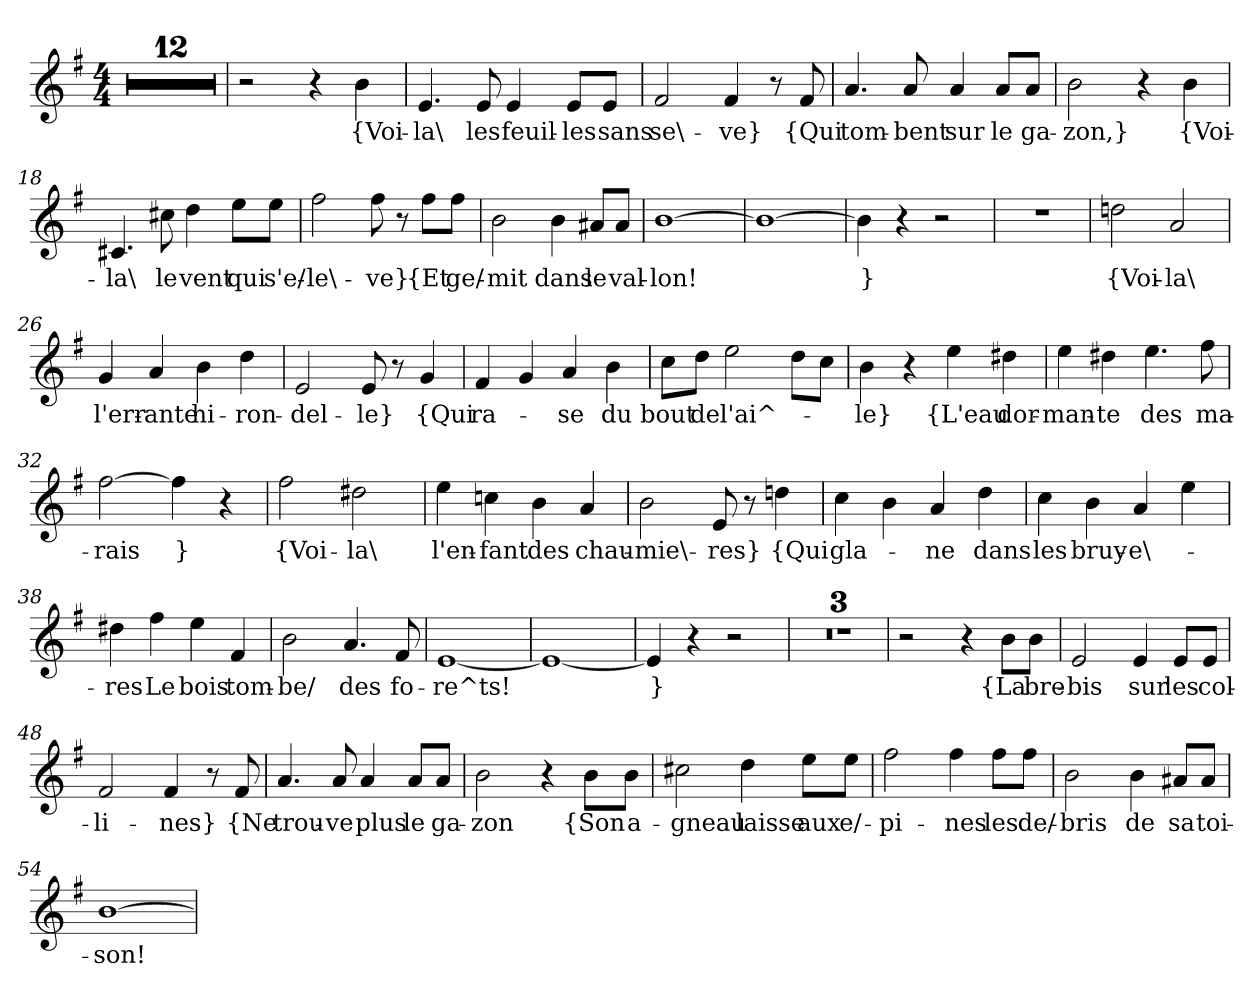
**kern	**text
*part1	*part1
*staff1	*staff1
*clefG2	*
*k[f#]	*
*M4/4	*
=1	=1
1r	.
=2	=2
1r	.
=3	=3
1r	.
=4	=4
1r	.
=5	=5
1r	.
=6	=6
1r	.
=7	=7
1r	.
=8	=8
1r	.
=9	=9
1r	.
=10	=10
1r	.
=11	=11
1r	.
=12	=12
1r	.
=13	=13
2r	.
4r	.
4b	{Voi-
=14	=14
4.e	-la\
8e	les
4e	feuil-
8e/L	-les
8e/J	sans
=15	=15
2f#	se\-
4f#	-ve}
8r	.
8f#	{Qui
=16	=16
4.a	tom-
8a	-bent
4a	sur
8a/L	le
8a/J	ga-
=17	=17
2b	-zon,}
4r	.
4b	{Voi-
=18	=18
4.c#X	-la\
8cc#X	le
4dd	vent
8ee\L	qui
8ee\J	s'e/-
=19	=19
2ff#	-le\-
8ff#	-ve}
8r	.
8ff#\L	{Et
8ff#\J	ge/-
=20	=20
2b	-mit
4b	dans
8a#X/L	le
8a#/J	val-
=21	=21
[1b	-lon!
=22	=22
1b_	.
=23	=23
4b]	}
4r	.
2r	.
=24	=24
1r	.
=25	=25
2ddn	{Voi-
2a	-la\
=26	=26
4g	l'err-
4a	-ante
4b	hi-
4dd	-ron-
=27	=27
2e	-del-
8e	-le}
8r	.
4g	{Qui
=28	=28
4f#	ra-
4g	.
4a	-se
4b	du
=29	=29
8cc\L	bout
8dd\J	de
2ee	l'ai^-
8dd\L	.
8cc\J	.
=30	=30
4b	-le}
4r	.
4ee	{L'eau
4dd#X	dor-
=31	=31
4ee	-man-
4dd#X	-te
4.ee	des
8ff#	ma-
=32	=32
[2ff#	-rais
4ff#]	}
4r	.
=33	=33
2ff#	{Voi-
2dd#X	-la\
=34	=34
4ee	l'en-
4ccn	-fant
4b	des
4a	chau-
=35	=35
2b	-mie\-
8e	-res}
8r	.
4ddn	{Qui
=36	=36
4cc	gla-
4b	.
4a	-ne
4dd	dans
=37	=37
4cc	les
4b	bruy-
4a	-e\-
4ee	.
=38	=38
4dd#X	-res
4ff#	Le
4ee	bois
4f#	tom-
=39	=39
2b	-be/
4.a	des
8f#	fo-
=40	=40
[1e	-re^ts!
=41	=41
1e_	.
=42	=42
4e]	}
4r	.
2r	.
=43	=43
1r	.
=44	=44
1r	.
=45	=45
1r	.
=46	=46
2r	.
4r	.
8b\L	{La
8b\J	bre-
=47	=47
2e	-bis
4e	sur
8e/L	les
8e/J	col-
=48	=48
2f#	-li-
4f#	-nes}
8r	.
8f#	{Ne
=49	=49
4.a	trou-
8a	-ve
4a	plus
8a/L	le
8a/J	ga-
=50	=50
2b	-zon
4r	.
8b\L	{Son
8b\J	a-
=51	=51
2cc#X	-gneau
4dd	laisse
8ee\L	aux
8ee\J	e/-
=52	=52
2ff#	-pi-
4ff#	-nes
8ff#\L	les
8ff#\J	de/-
=53	=53
2b	-bris
4b	de
8a#X/L	sa
8a#/J	toi-
=54	=54
[1b	-son!
=	=
*-	*-
